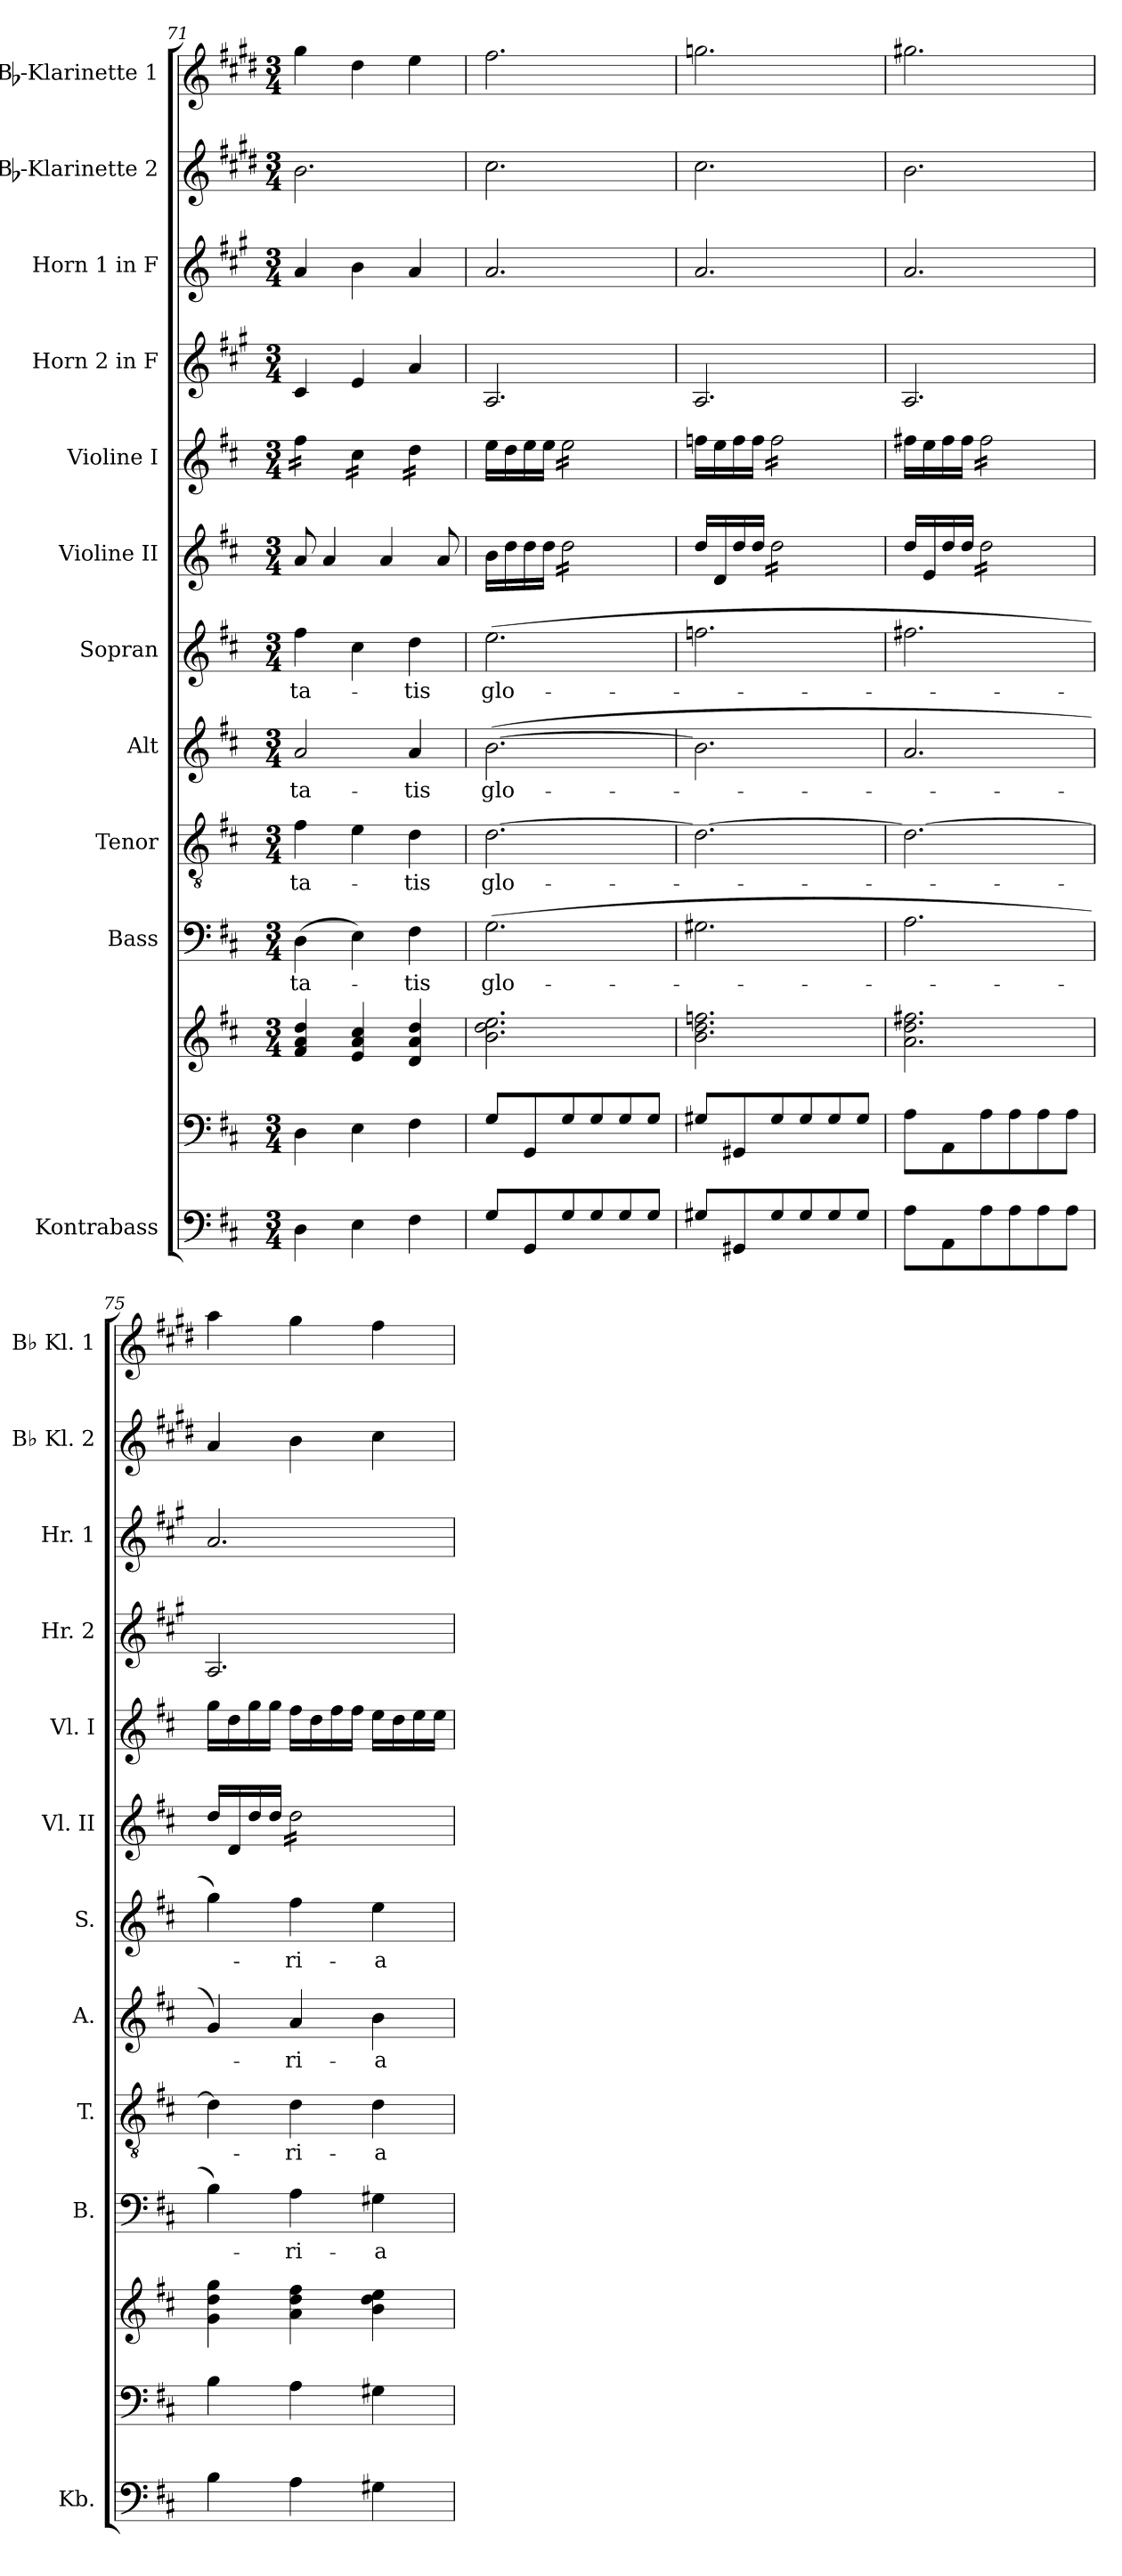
**kern	**kern	**kern	**kern	**text	**kern	**text	**kern	**text	**kern	**text	**kern	**kern	**kern	**kern	**kern	**kern
*part12	*part11	*part11	*part10	*part10	*part9	*part9	*part8	*part8	*part7	*part7	*part6	*part5	*part4	*part3	*part2	*part1
*staff13	*staff12	*staff11	*staff10	*staff10	*staff9	*staff9	*staff8	*staff8	*staff7	*staff7	*staff6	*staff5	*staff4	*staff3	*staff2	*staff1
*I"Kontrabass	*	*	*I"Bass	*	*I"Tenor	*	*I"Alt	*	*I"Sopran	*	*I"Violine II	*I"Violine I	*I"Horn 2 in F	*I"Horn 1 in F	*I"Bb-Klarinette 2	*I"Bb-Klarinette 1
*I'Kb.	*	*	*I'B.	*	*I'T.	*	*I'A.	*	*I'S.	*	*I'Vl. II	*I'Vl. I	*I'Hr. 2	*I'Hr. 1	*I'Bb Kl. 2	*I'Bb Kl. 1
*clefF4	*clefF4	*clefG2	*clefF4	*	*clefGv2	*	*clefG2	*	*clefG2	*	*clefG2	*clefG2	*clefG2	*clefG2	*clefG2	*clefG2
*ITrd7c12	*	*	*	*	*	*	*	*	*	*	*	*	*ITrd4c7	*ITrd4c7	*ITrd1c2	*ITrd1c2
*k[f#c#]	*k[f#c#]	*k[f#c#]	*k[f#c#]	*	*k[f#c#]	*	*k[f#c#]	*	*k[f#c#]	*	*k[f#c#]	*k[f#c#]	*k[f#c#]	*k[f#c#]	*k[f#c#]	*k[f#c#]
*D:	*D:	*D:	*D:	*	*D:	*	*D:	*	*D:	*	*D:	*D:	*D:	*D:	*D:	*D:
*M3/4	*M3/4	*M3/4	*M3/4	*	*M3/4	*	*M3/4	*	*M3/4	*	*M3/4	*M3/4	*M3/4	*M3/4	*M3/4	*M3/4
=71	=71	=71	=71	=71	=71	=71	=71	=71	=71	=71	=71	=71	=71	=71	=71	=71
!	!	!	!	!LO:LY:b	!	!LO:LY:b	!	!LO:LY:b	!	!LO:LY:b	!	!	!	!	!	!
*	*	*	*	*	*	*	*	*	*	*	*	*tremolo	*	*	*	*
4DD\	4D\	4f#/ 4a/ 4dd/	(>4D\	-ta-	4f#\	-ta-	2a/	-ta-	4ff#\	-ta-	8a/	16ff#\LL	4F#/	4d/	2.a\	4ff#\
.	.	.	.	.	.	.	.	.	.	.	.	16ff#\	.	.	.	.
.	.	.	.	.	.	.	.	.	.	.	4a/	16ff#\	.	.	.	.
.	.	.	.	.	.	.	.	.	.	.	.	16ff#\JJ	.	.	.	.
4EE\	4E\	4e/ 4a/ 4cc#/	4E\)	.	4e\	.	.	.	4cc#\	.	.	16cc#\LL	4A/	4e\	.	4cc#\
.	.	.	.	.	.	.	.	.	.	.	.	16cc#\	.	.	.	.
.	.	.	.	.	.	.	.	.	.	.	4a/	16cc#\	.	.	.	.
.	.	.	.	.	.	.	.	.	.	.	.	16cc#\JJ	.	.	.	.
!	!	!	!	!LO:LY:b	!	!LO:LY:b	!	!LO:LY:b	!	!LO:LY:b	!	!	!	!	!	!
4FF#\	4F#\	4d/ 4a/ 4dd/	4F#\	-tis	4d\	-tis	4a/	-tis	4dd\	-tis	.	16dd\LL	4d/	4d/	.	4dd\
.	.	.	.	.	.	.	.	.	.	.	.	16dd\	.	.	.	.
.	.	.	.	.	.	.	.	.	.	.	8a/	16dd\	.	.	.	.
.	.	.	.	.	.	.	.	.	.	.	.	16dd\JJ	.	.	.	.
*	*	*	*	*	*	*	*	*	*	*	*	*Xtremolo	*	*	*	*
=72	=72	=72	=72	=72	=72	=72	=72	=72	=72	=72	=72	=72	=72	=72	=72	=72
!	!	!	!	!LO:LY:b	!	!LO:LY:b	!	!LO:LY:b	!	!LO:LY:b	!	!	!	!	!	!
8GG/L	8G/L	2.b\ 2.dd\ 2.ee\	(>2.G\	glo-	[2.d\	glo-	(>[2.b\	glo-	(>2.ee\	glo-	16b\LL	16ee\LL	2.D/	2.d/	2.b\	2.ee\
.	.	.	.	.	.	.	.	.	.	.	16dd\	16dd\	.	.	.	.
8GGG/	8GG/	.	.	.	.	.	.	.	.	.	16dd\	16ee\	.	.	.	.
.	.	.	.	.	.	.	.	.	.	.	16dd\JJ	16ee\JJ	.	.	.	.
*	*	*	*	*	*	*	*	*	*	*	*tremolo	*	*	*	*	*
*	*	*	*	*	*	*	*	*	*	*	*	*tremolo	*	*	*	*
8GG/	8G/	.	.	.	.	.	.	.	.	.	16dd\LL	16ee\LL	.	.	.	.
.	.	.	.	.	.	.	.	.	.	.	16dd\	16ee\	.	.	.	.
8GG/	8G/	.	.	.	.	.	.	.	.	.	16dd\	16ee\	.	.	.	.
.	.	.	.	.	.	.	.	.	.	.	16dd\	16ee\	.	.	.	.
8GG/	8G/	.	.	.	.	.	.	.	.	.	16dd\	16ee\	.	.	.	.
.	.	.	.	.	.	.	.	.	.	.	16dd\	16ee\	.	.	.	.
8GG/J	8G/J	.	.	.	.	.	.	.	.	.	16dd\	16ee\	.	.	.	.
.	.	.	.	.	.	.	.	.	.	.	16dd\JJ	16ee\JJ	.	.	.	.
*	*	*	*	*	*	*	*	*	*	*	*	*Xtremolo	*	*	*	*
*	*	*	*	*	*	*	*	*	*	*	*Xtremolo	*	*	*	*	*
!!LO:PB:g=z
=73	=73	=73	=73	=73	=73	=73	=73	=73	=73	=73	=73	=73	=73	=73	=73	=73
8GG#X/L	8G#X/L	2.b\ 2.dd\ 2.ffn\	2.G#X\	.	2.d\_	.	2.b\]	.	2.ffn\	.	16dd/LL	16ffn\LL	2.D/	2.d/	2.b\	2.ffn\
.	.	.	.	.	.	.	.	.	.	.	16d/	16ee\	.	.	.	.
8GGG#X/	8GG#X/	.	.	.	.	.	.	.	.	.	16dd/	16ff\	.	.	.	.
.	.	.	.	.	.	.	.	.	.	.	16dd/JJ	16ff\JJ	.	.	.	.
*	*	*	*	*	*	*	*	*	*	*	*tremolo	*	*	*	*	*
*	*	*	*	*	*	*	*	*	*	*	*	*tremolo	*	*	*	*
8GG#/	8G#/	.	.	.	.	.	.	.	.	.	16dd\LL	16ff\LL	.	.	.	.
.	.	.	.	.	.	.	.	.	.	.	16dd\	16ff\	.	.	.	.
8GG#/	8G#/	.	.	.	.	.	.	.	.	.	16dd\	16ff\	.	.	.	.
.	.	.	.	.	.	.	.	.	.	.	16dd\	16ff\	.	.	.	.
8GG#/	8G#/	.	.	.	.	.	.	.	.	.	16dd\	16ff\	.	.	.	.
.	.	.	.	.	.	.	.	.	.	.	16dd\	16ff\	.	.	.	.
8GG#/J	8G#/J	.	.	.	.	.	.	.	.	.	16dd\	16ff\	.	.	.	.
.	.	.	.	.	.	.	.	.	.	.	16dd\JJ	16ff\JJ	.	.	.	.
*	*	*	*	*	*	*	*	*	*	*	*	*Xtremolo	*	*	*	*
*	*	*	*	*	*	*	*	*	*	*	*Xtremolo	*	*	*	*	*
=74	=74	=74	=74	=74	=74	=74	=74	=74	=74	=74	=74	=74	=74	=74	=74	=74
8AA\L	8A\L	2.a\ 2.dd\ 2.ff#X\	2.A\	.	2.d\_	.	2.a/	.	2.ff#X\	.	16dd/LL	16ff#X\LL	2.D/	2.d/	2.a\	2.ff#X\
.	.	.	.	.	.	.	.	.	.	.	16e/	16ee\	.	.	.	.
8AAA\	8AA\	.	.	.	.	.	.	.	.	.	16dd/	16ff#\	.	.	.	.
.	.	.	.	.	.	.	.	.	.	.	16dd/JJ	16ff#\JJ	.	.	.	.
*	*	*	*	*	*	*	*	*	*	*	*tremolo	*	*	*	*	*
*	*	*	*	*	*	*	*	*	*	*	*	*tremolo	*	*	*	*
8AA\	8A\	.	.	.	.	.	.	.	.	.	16dd\LL	16ff#\LL	.	.	.	.
.	.	.	.	.	.	.	.	.	.	.	16dd\	16ff#\	.	.	.	.
8AA\	8A\	.	.	.	.	.	.	.	.	.	16dd\	16ff#\	.	.	.	.
.	.	.	.	.	.	.	.	.	.	.	16dd\	16ff#\	.	.	.	.
8AA\	8A\	.	.	.	.	.	.	.	.	.	16dd\	16ff#\	.	.	.	.
.	.	.	.	.	.	.	.	.	.	.	16dd\	16ff#\	.	.	.	.
8AA\J	8A\J	.	.	.	.	.	.	.	.	.	16dd\	16ff#\	.	.	.	.
.	.	.	.	.	.	.	.	.	.	.	16dd\JJ	16ff#\JJ	.	.	.	.
*	*	*	*	*	*	*	*	*	*	*	*	*Xtremolo	*	*	*	*
*	*	*	*	*	*	*	*	*	*	*	*Xtremolo	*	*	*	*	*
=75	=75	=75	=75	=75	=75	=75	=75	=75	=75	=75	=75	=75	=75	=75	=75	=75
4BB\	4B\	4g\ 4dd\ 4gg\	4B\)	.	4d\]	.	4g/)	.	4gg\)	.	16dd/LL	16gg\LL	2.D/	2.d/	4g/	4gg\
.	.	.	.	.	.	.	.	.	.	.	16d/	16dd\	.	.	.	.
.	.	.	.	.	.	.	.	.	.	.	16dd/	16gg\	.	.	.	.
.	.	.	.	.	.	.	.	.	.	.	16dd/JJ	16gg\JJ	.	.	.	.
!	!	!	!	!LO:LY:b	!	!LO:LY:b	!	!LO:LY:b	!	!LO:LY:b	!	!	!	!	!	!
*	*	*	*	*	*	*	*	*	*	*	*tremolo	*	*	*	*	*
4AA\	4A\	4a\ 4dd\ 4ff#\	4A\	-ri-	4d\	-ri-	4a/	-ri-	4ff#\	-ri-	16dd\LL	16ff#\LL	.	.	4a\	4ff#\
.	.	.	.	.	.	.	.	.	.	.	16dd\	16dd\	.	.	.	.
.	.	.	.	.	.	.	.	.	.	.	16dd\	16ff#\	.	.	.	.
.	.	.	.	.	.	.	.	.	.	.	16dd\	16ff#\JJ	.	.	.	.
!	!	!	!	!LO:LY:b	!	!LO:LY:b	!	!LO:LY:b	!	!LO:LY:b	!	!	!	!	!	!
4GG#X\	4G#X\	4b\ 4dd\ 4ee\	4G#X\	-a	4d\	-a	4b\	-a	4ee\	-a	16dd\	16ee\LL	.	.	4b\	4ee\
.	.	.	.	.	.	.	.	.	.	.	16dd\	16dd\	.	.	.	.
.	.	.	.	.	.	.	.	.	.	.	16dd\	16ee\	.	.	.	.
.	.	.	.	.	.	.	.	.	.	.	16dd\JJ	16ee\JJ	.	.	.	.
*	*	*	*	*	*	*	*	*	*	*	*Xtremolo	*	*	*	*	*
=	=	=	=	=	=	=	=	=	=	=	=	=	=	=	=	=
*-	*-	*-	*-	*-	*-	*-	*-	*-	*-	*-	*-	*-	*-	*-	*-	*-
